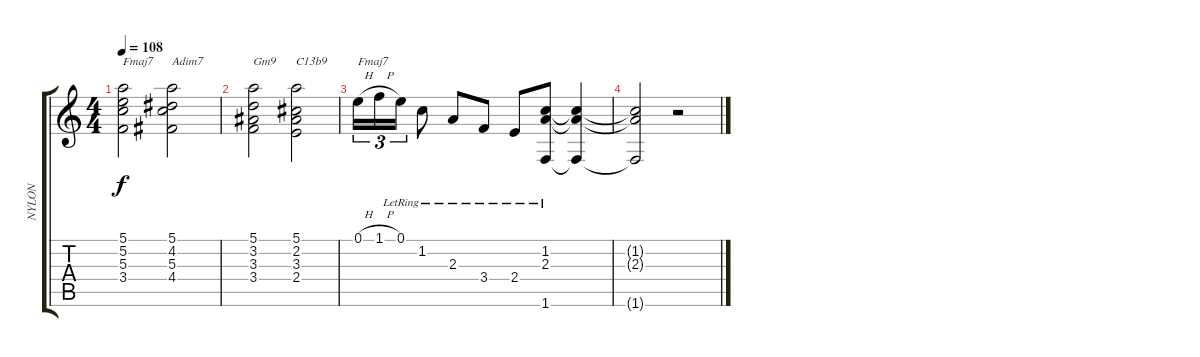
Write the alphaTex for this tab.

\track ("NYLON" "NYLON") {instrument acousticguitarnylon}
\staff {score tabs}
\tuning (E4 B3 G3 D3 A2 E2) {hide}
\ts (4 4)
\tempo 108
\clef g2
\ks c
(5.1 5.2 5.3 3.4).2{txt "Fmaj7" dy f instrument acousticguitarnylon} (5.1 4.2 5.3 4.4).2{txt "Adim7"} |
(5.1 3.2 3.3 3.4).2{txt "Gm9"} (5.1 2.2 3.3 2.4).2{txt "C13b9"} |
0.1{h}.16{tu (3 2) txt "Fmaj7"} 1.1{h}.16{tu (3 2)} 0.1{lr}.16{tu (3 2)} 1.2{lr}.8 2.3{lr}.8 3.4{lr}.8 2.4{lr}.8 (1.2{lr} 2.3{lr} 1.6{lr}).8 (1.2{t} 2.3{t} 1.6{t}).4 |
(1.2{t} 2.3{t} 1.6{t}).2 r.2
